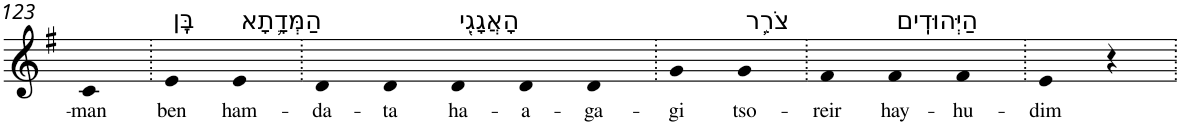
**kern	**text
*part1	*part1
*staff1	*staff1
*I"Piano	*
*I'Pno	*
!!LO:PB:g=z
*clefG2	*
*k[f#]	*
*G:	*
=123	=123
!	!LO:LY:b
4c	-man
=124.	=124.
!LO:TX:a:t=בֶּֽן	!
!	!LO:LY:b
4e	ben
!LO:TX:a:t=הַמְּדָ֛תָא	!
!	!LO:LY:b
4e	ham-
=125.	=125.
!	!LO:LY:b
4d	-da-
!	!LO:LY:b
4d	-ta
!LO:TX:a:t=הָאֲגָגִ֖י	!
!	!LO:LY:b
4d	ha-
!	!LO:LY:b
4d	-a-
!	!LO:LY:b
4d	-ga-
=126.	=126.
!	!LO:LY:b
4g	-gi
!LO:TX:a:t=צֹרֵ֥ר	!
!	!LO:LY:b
4g	tso-
=127.	=127.
!	!LO:LY:b
4f#	-reir
!LO:TX:a:t=הַיְּהוּדִֽים	!
!	!LO:LY:b
4f#	hay-
!	!LO:LY:b
4f#	-hu-
=128.	=128.
!	!LO:LY:b
4e	-dim
4r	.
=.	=.
*-	*-
